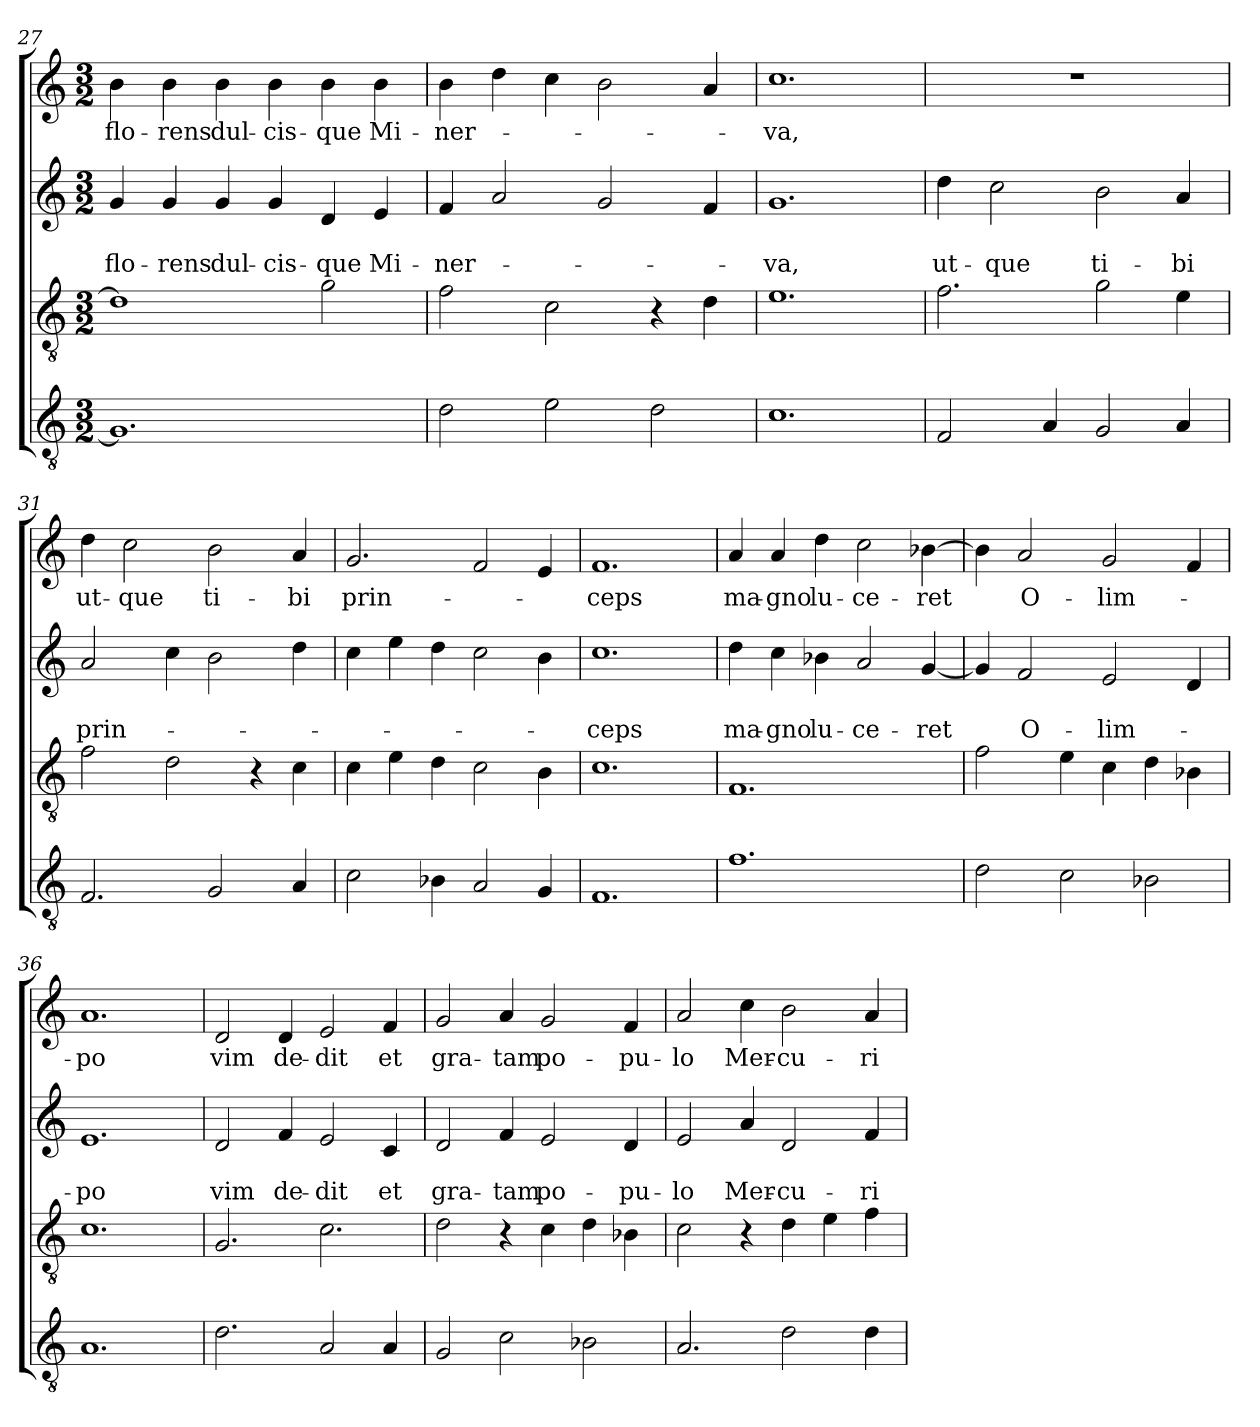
**kern	**kern	**kern	**text	**text	**kern	**text
*part4	*part3	*part2	*part2	*part2	*part1	*part1
*staff4	*staff3	*staff2	*staff2	*staff2	*staff1	*staff1
*clefGv2	*clefGv2	*clefG2	*	*	*clefG2	*
*k[]	*k[]	*k[]	*	*	*k[]	*
*C:	*C:	*C:	*	*	*C:	*
*M3/2	*M3/2	*M3/2	*	*	*M3/2	*
=27	=27	=27	=27	=27	=27	=27
!	!	!	!	!LO:LY:b	!	!LO:LY:b
1.G]	1d]	4g/	.	flo-	4b\	flo-
!	!	!	!	!LO:LY:b	!	!LO:LY:b
.	.	4g/	.	-rens	4b\	-rens
!	!	!	!	!LO:LY:b	!	!LO:LY:b
.	.	4g/	.	dul-	4b\	dul-
!	!	!	!	!LO:LY:b	!	!LO:LY:b
.	.	4g/	.	-cis-	4b\	-cis-
!	!	!	!	!LO:LY:b	!	!LO:LY:b
.	2g\	4d/	.	-que	4b\	-que
!	!	!	!	!LO:LY:b	!	!LO:LY:b
.	.	4e/	.	Mi-	4b\	Mi-
=28	=28	=28	=28	=28	=28	=28
!	!	!	!	!LO:LY:b	!	!LO:LY:b
2d\	2f\	4f/	.	-ner-	4b\	-ner-
.	.	2a/	.	.	4dd\	.
2e\	2c\	.	.	.	4cc\	.
.	.	2g/	.	.	2b\	.
2d\	4r	.	.	.	.	.
.	4d\	4f/	.	.	4a/	.
=29	=29	=29	=29	=29	=29	=29
!	!	!	!	!LO:LY:b	!	!LO:LY:b
1.c	1.e	1.g	.	-va,	1.cc	-va,
=30	=30	=30	=30	=30	=30	=30
!	!	!	!	!LO:LY:b	!	!
2F/	2.f\	4dd\	.	ut-	1.r	.
!	!	!	!	!LO:LY:b	!	!
.	.	2cc\	.	-que	.	.
4A/	.	.	.	.	.	.
!	!	!	!	!LO:LY:b	!	!
2G/	2g\	2b\	.	ti-	.	.
!	!	!	!	!LO:LY:b	!	!
4A/	4e\	4a/	.	-bi	.	.
!!LO:LB:g=z
=31	=31	=31	=31	=31	=31	=31
!	!	!	!	!LO:LY:b	!	!LO:LY:b
2.F/	2f\	2a/	.	prin-	4dd\	ut-
!	!	!	!	!	!	!LO:LY:b
.	.	.	.	.	2cc\	-que
.	2d\	4cc\	.	.	.	.
!	!	!	!	!	!	!LO:LY:b
2G/	.	2b\	.	.	2b\	ti-
.	4r	.	.	.	.	.
!	!	!	!	!	!	!LO:LY:b
4A/	4c\	4dd\	.	.	4a/	-bi
=32	=32	=32	=32	=32	=32	=32
!	!	!	!	!	!	!LO:LY:b
2c\	4c\	4cc\	.	.	2.g/	prin-
.	4e\	4ee\	.	.	.	.
4B-X\	4d\	4dd\	.	.	.	.
2A/	2c\	2cc\	.	.	2f/	.
4G/	4B\	4b\	.	.	4e/	.
=33	=33	=33	=33	=33	=33	=33
!	!	!	!	!LO:LY:b	!	!LO:LY:b
1.F	1.c	1.cc	.	-ceps	1.f	-ceps
=34	=34	=34	=34	=34	=34	=34
!	!	!	!	!LO:LY:b	!	!LO:LY:b
1.f	1.F	4dd\	.	ma-	4a/	ma-
!	!	!	!	!LO:LY:b	!	!LO:LY:b
.	.	4cc\	.	-gno	4a/	-gno
!	!	!	!	!LO:LY:b	!	!LO:LY:b
.	.	4b-\	.	lu-	4dd\	lu-
!	!	!	!	!LO:LY:b	!	!LO:LY:b
.	.	2a/	.	-ce-	2cc\	-ce-
!	!	!	!	!LO:LY:b	!	!LO:LY:b
.	.	[4g/	.	-ret	[4b-\	-ret
=35	=35	=35	=35	=35	=35	=35
2d\	2f\	4g/]	.	.	4b-\]	.
!	!	!	!	!LO:LY:b	!	!LO:LY:b
.	.	2f/	.	O-	2a/	O-
2c\	4e\	.	.	.	.	.
!	!	!	!	!LO:LY:b	!	!LO:LY:b
.	4c\	2e/	.	-lim-	2g/	-lim-
2B-X\	4d\	.	.	.	.	.
.	4B-X\	4d/	.	.	4f/	.
!!LO:LB:g=z
=36	=36	=36	=36	=36	=36	=36
!	!	!	!	!LO:LY:b	!	!LO:LY:b
1.A	1.c	1.e	.	-po	1.a	-po
=37	=37	=37	=37	=37	=37	=37
!	!	!	!	!LO:LY:b	!	!LO:LY:b
2.d\	2.G/	2d/	.	vim	2d/	vim
!	!	!	!	!LO:LY:b	!	!LO:LY:b
.	.	4f/	.	de-	4d/	de-
!	!	!	!	!LO:LY:b	!	!LO:LY:b
2A/	2.c\	2e/	.	-dit	2e/	-dit
!	!	!	!	!LO:LY:b	!	!LO:LY:b
4A/	.	4c/	.	et	4f/	et
=38	=38	=38	=38	=38	=38	=38
!	!	!	!	!LO:LY:b	!	!LO:LY:b
2G/	2d\	2d/	.	gra-	2g/	gra-
!	!	!	!	!LO:LY:b	!	!LO:LY:b
2c\	4r	4f/	.	-tam	4a/	-tam
!	!	!	!	!LO:LY:b	!	!LO:LY:b
.	4c\	2e/	.	po-	2g/	po-
2B-X\	4d\	.	.	.	.	.
!	!	!	!	!LO:LY:b	!	!LO:LY:b
.	4B-X\	4d/	.	-pu-	4f/	-pu-
=39	=39	=39	=39	=39	=39	=39
!	!	!	!	!LO:LY:b	!	!LO:LY:b
2.A/	2c\	2e/	.	-lo	2a/	-lo
!	!	!	!	!LO:LY:b	!	!LO:LY:b
.	4r	4a/	.	Mer-	4cc\	Mer-
!	!	!	!	!LO:LY:b	!	!LO:LY:b
2d\	4d\	2d/	.	-cu-	2b\	-cu-
.	4e\	.	.	.	.	.
!	!	!	!	!LO:LY:b	!	!LO:LY:b
4d\	4f\	4f/	.	-ri-	4a/	-ri-
=	=	=	=	=	=	=
*-	*-	*-	*-	*-	*-	*-
